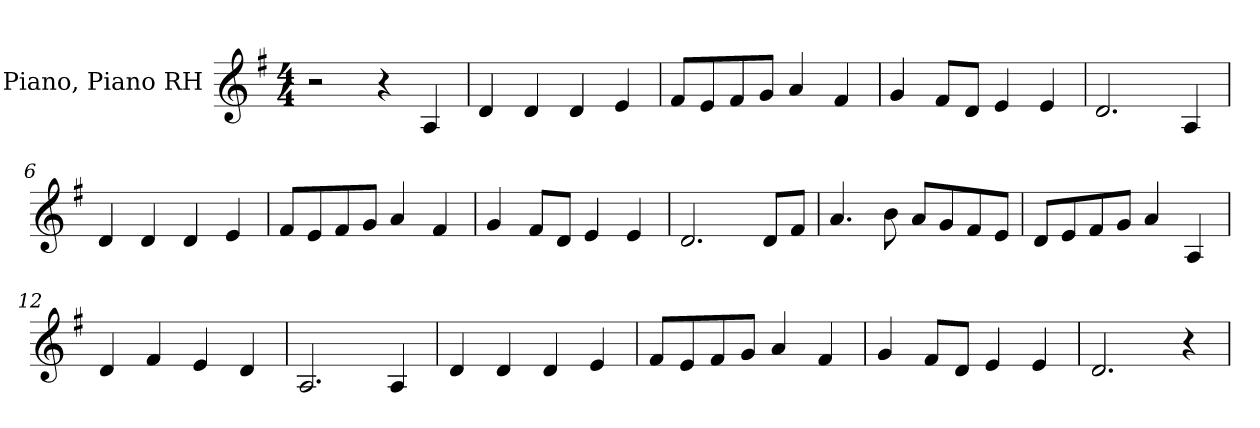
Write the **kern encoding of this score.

**kern
*part1
*staff1
*I"Piano, Piano RH
*I'Pno.
*clefG2
*k[f#]
*M4/4
*MM88
=1
2r
4r
4A/
=2
4d/
4d/
4d/
4e/
=3
8f#/L
8e/
8f#/
8g/J
4a/
4f#/
=4
4g/
8f#/L
8d/J
4e/
4e/
=5
2.d/
4A/
=6
4d/
4d/
4d/
4e/
=7
8f#/L
8e/
8f#/
8g/J
4a/
4f#/
=8
4g/
8f#/L
8d/J
4e/
4e/
!!LO:LB:g=z
=9
2.d/
8d/L
8f#/J
=10
4.a/
8b\
8a/L
8g/
8f#/
8e/J
=11
8d/L
8e/
8f#/
8g/J
4a/
4A/
=12
4d/
4f#/
4e/
4d/
=13
2.A/
4A/
=14
4d/
4d/
4d/
4e/
=15
8f#/L
8e/
8f#/
8g/J
4a/
4f#/
=16
4g/
8f#/L
8d/J
4e/
4e/
!!LO:LB:g=z
=17
2.d/
4r
=
*-
